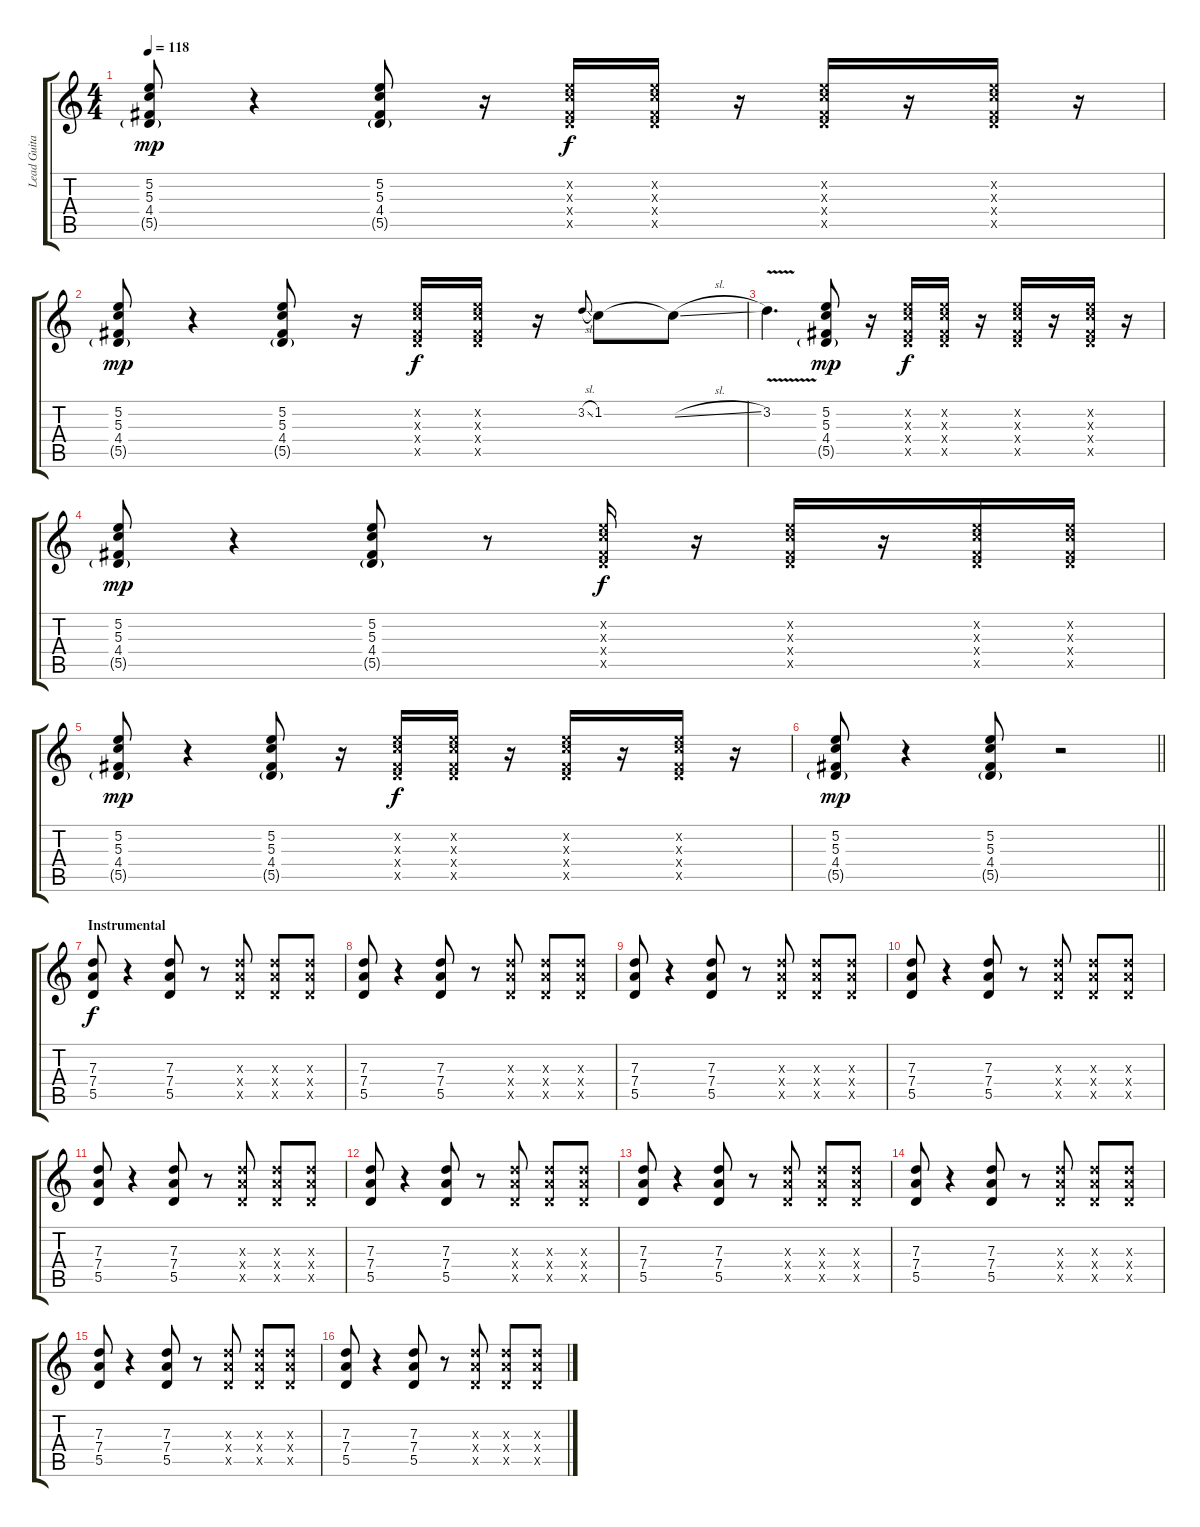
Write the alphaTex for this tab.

\track ("Lead Guitar 1 " "Lead Guita") {instrument overdrivenguitar}
\staff {score tabs}
\tuning (E4 B3 G3 D3 A2 E2) {hide}
\ts (4 4)
\tempo 118
\clef g2
\ks c
(5.2 5.3 4.4 5.5{g}).8{dy mp} r.4 (5.2 5.3 4.4 5.5{g}).8 r.16 (5.2{x} 5.3{x} 4.4{x} 5.5{x}).16{dy f} (5.2{x} 5.3{x} 4.4{x} 5.5{x}).16 r.16 (5.2{x} 5.3{x} 4.4{x} 5.5{x}).16 r.16 (5.2{x} 5.3{x} 4.4{x} 5.5{x}).16 r.16 |
(5.2 5.3 4.4 5.5{g}).8{dy mp} r.4 (5.2 5.3 4.4 5.5{g}).8 r.16 (5.2{x} 5.3{x} 4.4{x} 5.5{x}).16{dy f} (5.2{x} 5.3{x} 4.4{x} 5.5{x}).16 r.16 3.2{sl}.8{gr onbeat} 1.2.8 1.2{sl t}.8 |
3.2{v}.4{d} (5.2 5.3 4.4 5.5{g}).8{dy mp} r.16 (5.2{x} 5.3{x} 4.4{x} 5.5{x}).16{dy f} (5.2{x} 5.3{x} 4.4{x} 5.5{x}).16 r.16 (5.2{x} 5.3{x} 4.4{x} 5.5{x}).16 r.16 (5.2{x} 5.3{x} 4.4{x} 5.5{x}).16 r.16 |
(5.2 5.3 4.4 5.5{g}).8{dy mp} r.4 (5.2 5.3 4.4 5.5{g}).8 r.8 (5.2{x} 5.3{x} 4.4{x} 5.5{x}).16{dy f} r.16 (5.2{x} 5.3{x} 4.4{x} 5.5{x}).16 r.16 (5.2{x} 5.3{x} 4.4{x} 5.5{x}).16 (5.2{x} 5.3{x} 4.4{x} 5.5{x}).16 |
(5.2 5.3 4.4 5.5{g}).8{dy mp} r.4 (5.2 5.3 4.4 5.5{g}).8 r.16 (5.2{x} 5.3{x} 4.4{x} 5.5{x}).16{dy f} (5.2{x} 5.3{x} 4.4{x} 5.5{x}).16 r.16 (5.2{x} 5.3{x} 4.4{x} 5.5{x}).16 r.16 (5.2{x} 5.3{x} 4.4{x} 5.5{x}).16 r.16 |
\barLineRight lightlight
(5.2 5.3 4.4 5.5{g}).8{dy mp} r.4 (5.2 5.3 4.4 5.5{g}).8 r.2 |
\section ("" "Instrumental")
(7.3 7.4 5.5).8{dy f} r.4 (7.3 7.4 5.5).8 r.8 (7.3{x} 7.4{x} 5.5{x}).8 (7.3{x} 7.4{x} 5.5{x}).8 (7.3{x} 7.4{x} 5.5{x}).8 |
(7.3 7.4 5.5).8 r.4 (7.3 7.4 5.5).8 r.8 (7.3{x} 7.4{x} 5.5{x}).8 (7.3{x} 7.4{x} 5.5{x}).8 (7.3{x} 7.4{x} 5.5{x}).8 |
(7.3 7.4 5.5).8 r.4 (7.3 7.4 5.5).8 r.8 (7.3{x} 7.4{x} 5.5{x}).8 (7.3{x} 7.4{x} 5.5{x}).8 (7.3{x} 7.4{x} 5.5{x}).8 |
(7.3 7.4 5.5).8 r.4 (7.3 7.4 5.5).8 r.8 (7.3{x} 7.4{x} 5.5{x}).8 (7.3{x} 7.4{x} 5.5{x}).8 (7.3{x} 7.4{x} 5.5{x}).8 |
(7.3 7.4 5.5).8 r.4 (7.3 7.4 5.5).8 r.8 (7.3{x} 7.4{x} 5.5{x}).8 (7.3{x} 7.4{x} 5.5{x}).8 (7.3{x} 7.4{x} 5.5{x}).8 |
(7.3 7.4 5.5).8 r.4 (7.3 7.4 5.5).8 r.8 (7.3{x} 7.4{x} 5.5{x}).8 (7.3{x} 7.4{x} 5.5{x}).8 (7.3{x} 7.4{x} 5.5{x}).8 |
(7.3 7.4 5.5).8 r.4 (7.3 7.4 5.5).8 r.8 (7.3{x} 7.4{x} 5.5{x}).8 (7.3{x} 7.4{x} 5.5{x}).8 (7.3{x} 7.4{x} 5.5{x}).8 |
(7.3 7.4 5.5).8 r.4 (7.3 7.4 5.5).8 r.8 (7.3{x} 7.4{x} 5.5{x}).8 (7.3{x} 7.4{x} 5.5{x}).8 (7.3{x} 7.4{x} 5.5{x}).8 |
(7.3 7.4 5.5).8 r.4 (7.3 7.4 5.5).8 r.8 (7.3{x} 7.4{x} 5.5{x}).8 (7.3{x} 7.4{x} 5.5{x}).8 (7.3{x} 7.4{x} 5.5{x}).8 |
(7.3 7.4 5.5).8 r.4 (7.3 7.4 5.5).8 r.8 (7.3{x} 7.4{x} 5.5{x}).8 (7.3{x} 7.4{x} 5.5{x}).8 (7.3{x} 7.4{x} 5.5{x}).8
